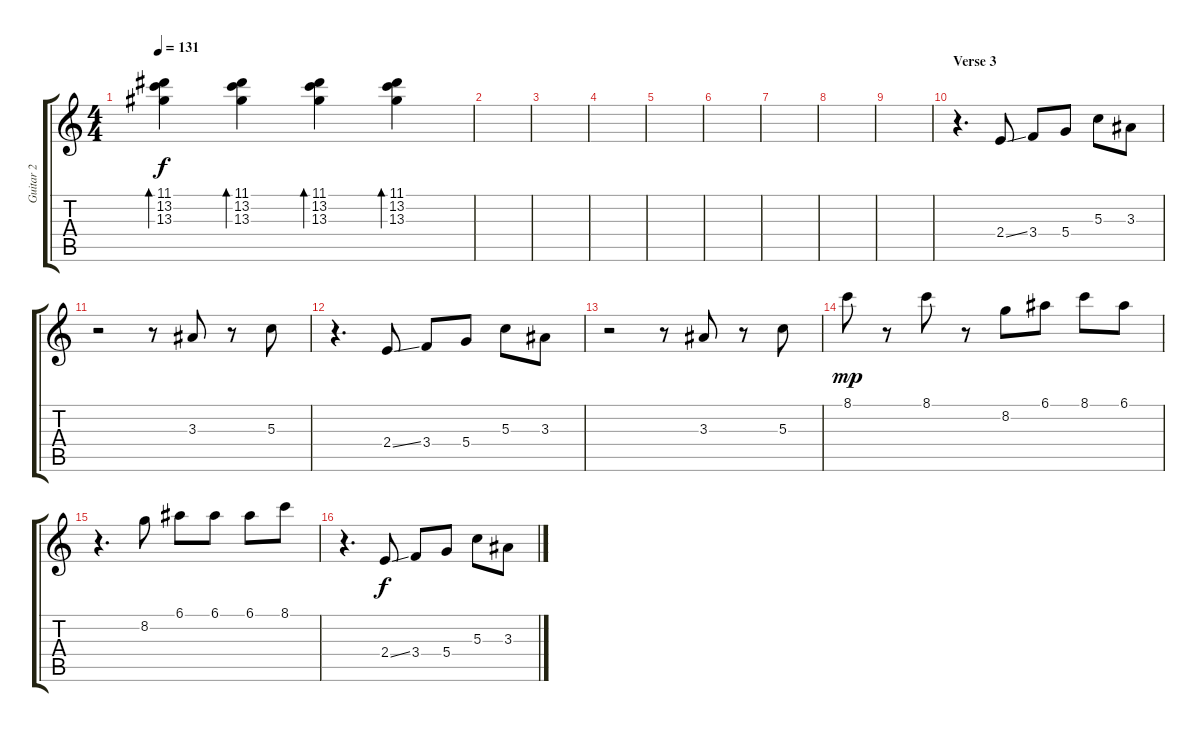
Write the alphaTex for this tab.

\track ("Guitar 2" "Guitar 2") {instrument electricguitarjazz}
\staff {score tabs}
\tuning (E4 B3 G3 D3 A2 E2) {hide}
\ts (4 4)
\tempo 131
\clef g2
\ks c
(11.1 13.2 13.3).4{bd 120 dy f} (11.1 13.2 13.3).4{bd 120} (11.1 13.2 13.3).4{bd 120} (11.1 13.2 13.3).4{bd 120} |
|
|
|
|
|
|
|
|
\section ("" "Verse 3")
r.4{d} 2.4{ss}.8 3.4.8 5.4.8 5.3.8 3.3.8 |
r.2 r.8 3.3.8 r.8 5.3.8 |
r.4{d} 2.4{ss}.8 3.4.8 5.4.8 5.3.8 3.3.8 |
r.2 r.8 3.3.8 r.8 5.3.8 |
8.1.8{dy mp} r.8 8.1.8 r.8 8.2.8 6.1.8 8.1.8 6.1.8 |
r.4{d} 8.2.8 6.1.8 6.1.8 6.1.8 8.1.8 |
r.4{d} 2.4{ss}.8{dy f} 3.4.8 5.4.8 5.3.8 3.3.8
